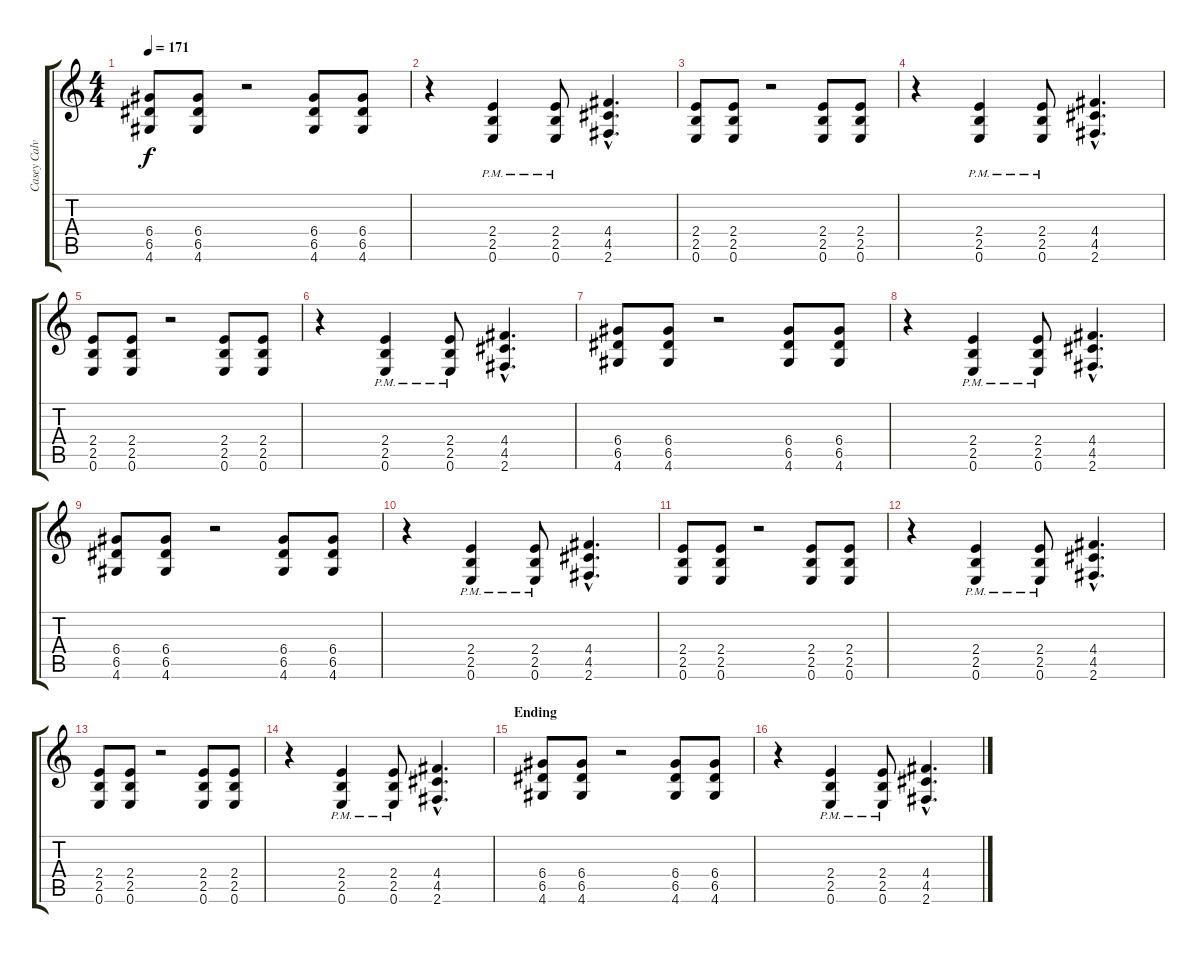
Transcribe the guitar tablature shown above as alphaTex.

\track ("Casey Calvert (Guitar)" "Casey Calv") {instrument electricguitarjazz}
\staff {score tabs}
\tuning (E4 B3 G3 D3 A2 E2) {hide}
\ts (4 4)
\tempo 171
\clef g2
\ks c
(6.4 6.5 4.6).8{dy f} (6.4 6.5 4.6).8 r.2 (6.4 6.5 4.6).8 (6.4 6.5 4.6).8 |
r.4 (2.4{pm} 2.5{pm} 0.6{pm}).4 (2.4{pm} 2.5{pm} 0.6{pm}).8 (4.4{hac} 4.5{hac} 2.6{hac}).4{d} |
(2.4 2.5 0.6).8 (2.4 2.5 0.6).8 r.2 (2.4 2.5 0.6).8 (2.4 2.5 0.6).8 |
r.4 (2.4{pm} 2.5{pm} 0.6{pm}).4 (2.4{pm} 2.5{pm} 0.6{pm}).8 (4.4{hac} 4.5{hac} 2.6{hac}).4{d} |
(2.4 2.5 0.6).8 (2.4 2.5 0.6).8 r.2 (2.4 2.5 0.6).8 (2.4 2.5 0.6).8 |
r.4 (2.4{pm} 2.5{pm} 0.6{pm}).4 (2.4{pm} 2.5{pm} 0.6{pm}).8 (4.4{hac} 4.5{hac} 2.6{hac}).4{d} |
(6.4 6.5 4.6).8 (6.4 6.5 4.6).8 r.2 (6.4 6.5 4.6).8 (6.4 6.5 4.6).8 |
r.4 (2.4{pm} 2.5{pm} 0.6{pm}).4 (2.4{pm} 2.5{pm} 0.6{pm}).8 (4.4{hac} 4.5{hac} 2.6{hac}).4{d} |
(6.4 6.5 4.6).8 (6.4 6.5 4.6).8 r.2 (6.4 6.5 4.6).8 (6.4 6.5 4.6).8 |
r.4 (2.4{pm} 2.5{pm} 0.6{pm}).4 (2.4{pm} 2.5{pm} 0.6{pm}).8 (4.4{hac} 4.5{hac} 2.6{hac}).4{d} |
(2.4 2.5 0.6).8 (2.4 2.5 0.6).8 r.2 (2.4 2.5 0.6).8 (2.4 2.5 0.6).8 |
r.4 (2.4{pm} 2.5{pm} 0.6{pm}).4 (2.4{pm} 2.5{pm} 0.6{pm}).8 (4.4{hac} 4.5{hac} 2.6{hac}).4{d} |
(2.4 2.5 0.6).8 (2.4 2.5 0.6).8 r.2 (2.4 2.5 0.6).8 (2.4 2.5 0.6).8 |
r.4 (2.4{pm} 2.5{pm} 0.6{pm}).4 (2.4{pm} 2.5{pm} 0.6{pm}).8 (4.4{hac} 4.5{hac} 2.6{hac}).4{d} |
\section ("" "Ending")
(6.4 6.5 4.6).8 (6.4 6.5 4.6).8 r.2 (6.4 6.5 4.6).8 (6.4 6.5 4.6).8 |
r.4 (2.4{pm} 2.5{pm} 0.6{pm}).4 (2.4{pm} 2.5{pm} 0.6{pm}).8 (4.4{hac} 4.5{hac} 2.6{hac}).4{d}
